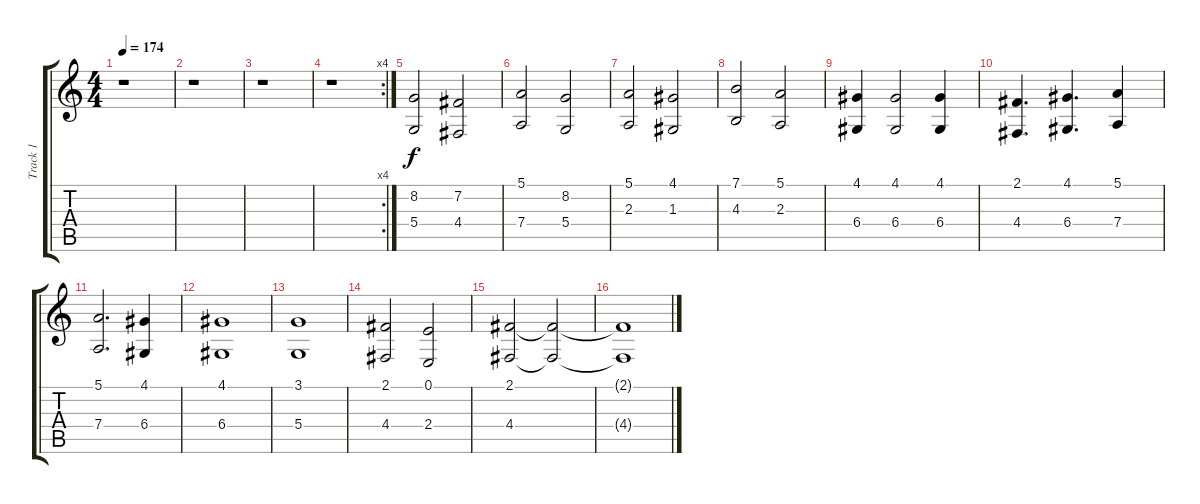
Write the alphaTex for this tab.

\track ("Track 1" "Track 1") {instrument stringensemble1}
\staff {score tabs}
\tuning (E4 B3 G3 D3 A2 E2) {hide}
\ts (4 4)
\tempo 174
\clef g2
\ks c
r.1{dy f} |
r.1 |
r.1 |
\rc 4
r.1 |
(8.2 5.4).2 (7.2 4.4).2 |
(5.1 7.4).2 (8.2 5.4).2 |
(5.1 2.3).2 (4.1 1.3).2 |
(7.1 4.3).2 (5.1 2.3).2 |
(4.1 6.4).4 (4.1 6.4).2 (4.1 6.4).4 |
(2.1 4.4).4{d} (4.1 6.4).4{d} (5.1 7.4).4 |
(5.1 7.4).2{d} (4.1 6.4).4 |
(4.1 6.4).1 |
(3.1 5.4).1 |
(2.1 4.4).2 (0.1 2.4).2 |
(2.1 4.4).2 (2.1{t} 4.4{t}).2 |
(2.1{t} 4.4{t}).1
